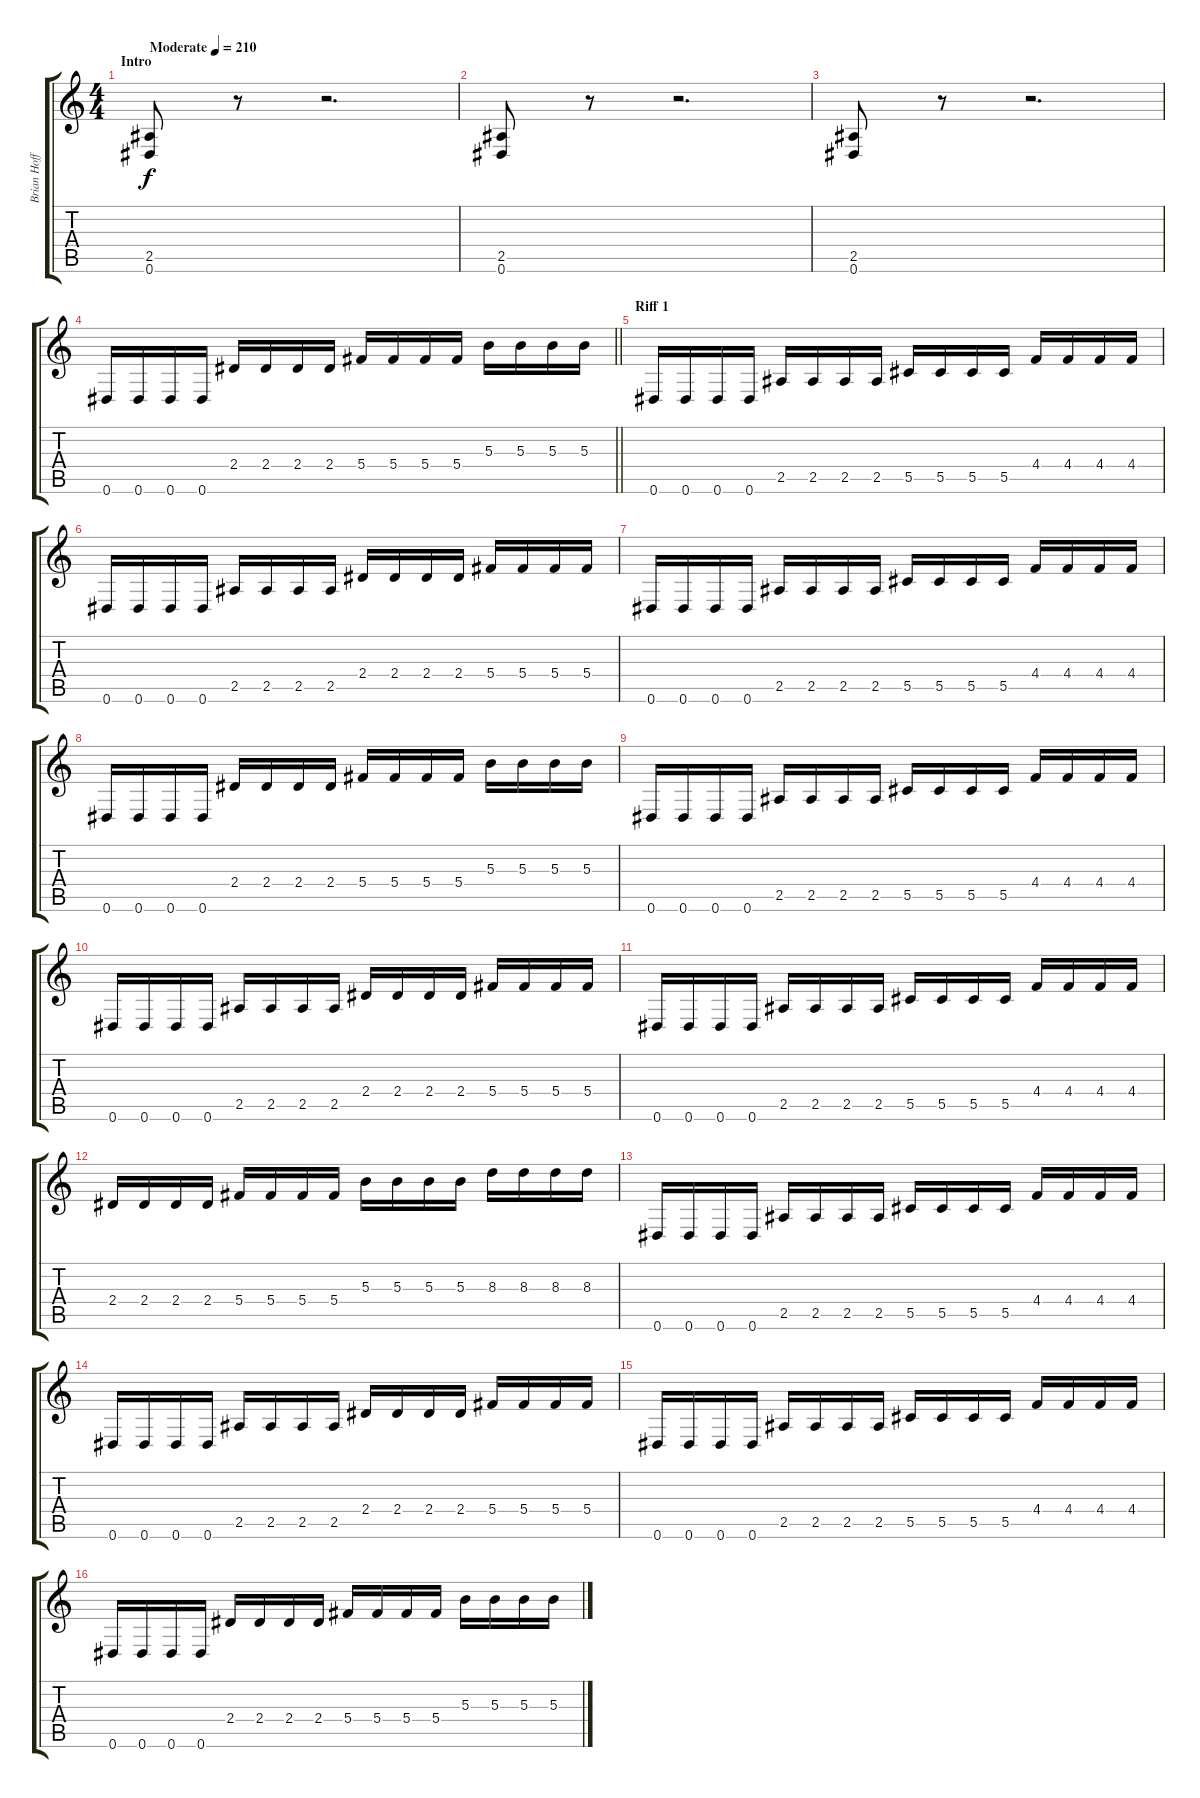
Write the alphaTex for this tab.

\track ("Brian Hoffman" "Brian Hoff") {instrument distortionguitar}
\staff {score tabs}
\tuning (Eb4 Bb3 Gb3 Db3 Ab2 Eb2) {hide}
\ts (4 4)
\section ("" "Intro")
\tempo (210 "Moderate")
\clef g2
\ks c
(2.5 0.6).8{dy f instrument distortionguitar} r.8 r.2{d} |
(2.5 0.6).8 r.8 r.2{d} |
(2.5 0.6).8 r.8 r.2{d} |
\barLineRight lightlight
0.6.16 0.6.16 0.6.16 0.6.16 2.4.16 2.4.16 2.4.16 2.4.16 5.4.16 5.4.16 5.4.16 5.4.16 5.3.16 5.3.16 5.3.16 5.3.16 |
\section ("" "Riff 1")
0.6.16 0.6.16 0.6.16 0.6.16 2.5.16 2.5.16 2.5.16 2.5.16 5.5.16 5.5.16 5.5.16 5.5.16 4.4.16 4.4.16 4.4.16 4.4.16 |
0.6.16 0.6.16 0.6.16 0.6.16 2.5.16 2.5.16 2.5.16 2.5.16 2.4.16 2.4.16 2.4.16 2.4.16 5.4.16 5.4.16 5.4.16 5.4.16 |
0.6.16 0.6.16 0.6.16 0.6.16 2.5.16 2.5.16 2.5.16 2.5.16 5.5.16 5.5.16 5.5.16 5.5.16 4.4.16 4.4.16 4.4.16 4.4.16 |
0.6.16 0.6.16 0.6.16 0.6.16 2.4.16 2.4.16 2.4.16 2.4.16 5.4.16 5.4.16 5.4.16 5.4.16 5.3.16 5.3.16 5.3.16 5.3.16 |
0.6.16 0.6.16 0.6.16 0.6.16 2.5.16 2.5.16 2.5.16 2.5.16 5.5.16 5.5.16 5.5.16 5.5.16 4.4.16 4.4.16 4.4.16 4.4.16 |
0.6.16 0.6.16 0.6.16 0.6.16 2.5.16 2.5.16 2.5.16 2.5.16 2.4.16 2.4.16 2.4.16 2.4.16 5.4.16 5.4.16 5.4.16 5.4.16 |
0.6.16 0.6.16 0.6.16 0.6.16 2.5.16 2.5.16 2.5.16 2.5.16 5.5.16 5.5.16 5.5.16 5.5.16 4.4.16 4.4.16 4.4.16 4.4.16 |
2.4.16 2.4.16 2.4.16 2.4.16 5.4.16 5.4.16 5.4.16 5.4.16 5.3.16 5.3.16 5.3.16 5.3.16 8.3.16 8.3.16 8.3.16 8.3.16 |
0.6.16 0.6.16 0.6.16 0.6.16 2.5.16 2.5.16 2.5.16 2.5.16 5.5.16 5.5.16 5.5.16 5.5.16 4.4.16 4.4.16 4.4.16 4.4.16 |
0.6.16 0.6.16 0.6.16 0.6.16 2.5.16 2.5.16 2.5.16 2.5.16 2.4.16 2.4.16 2.4.16 2.4.16 5.4.16 5.4.16 5.4.16 5.4.16 |
0.6.16 0.6.16 0.6.16 0.6.16 2.5.16 2.5.16 2.5.16 2.5.16 5.5.16 5.5.16 5.5.16 5.5.16 4.4.16 4.4.16 4.4.16 4.4.16 |
0.6.16 0.6.16 0.6.16 0.6.16 2.4.16 2.4.16 2.4.16 2.4.16 5.4.16 5.4.16 5.4.16 5.4.16 5.3.16 5.3.16 5.3.16 5.3.16
